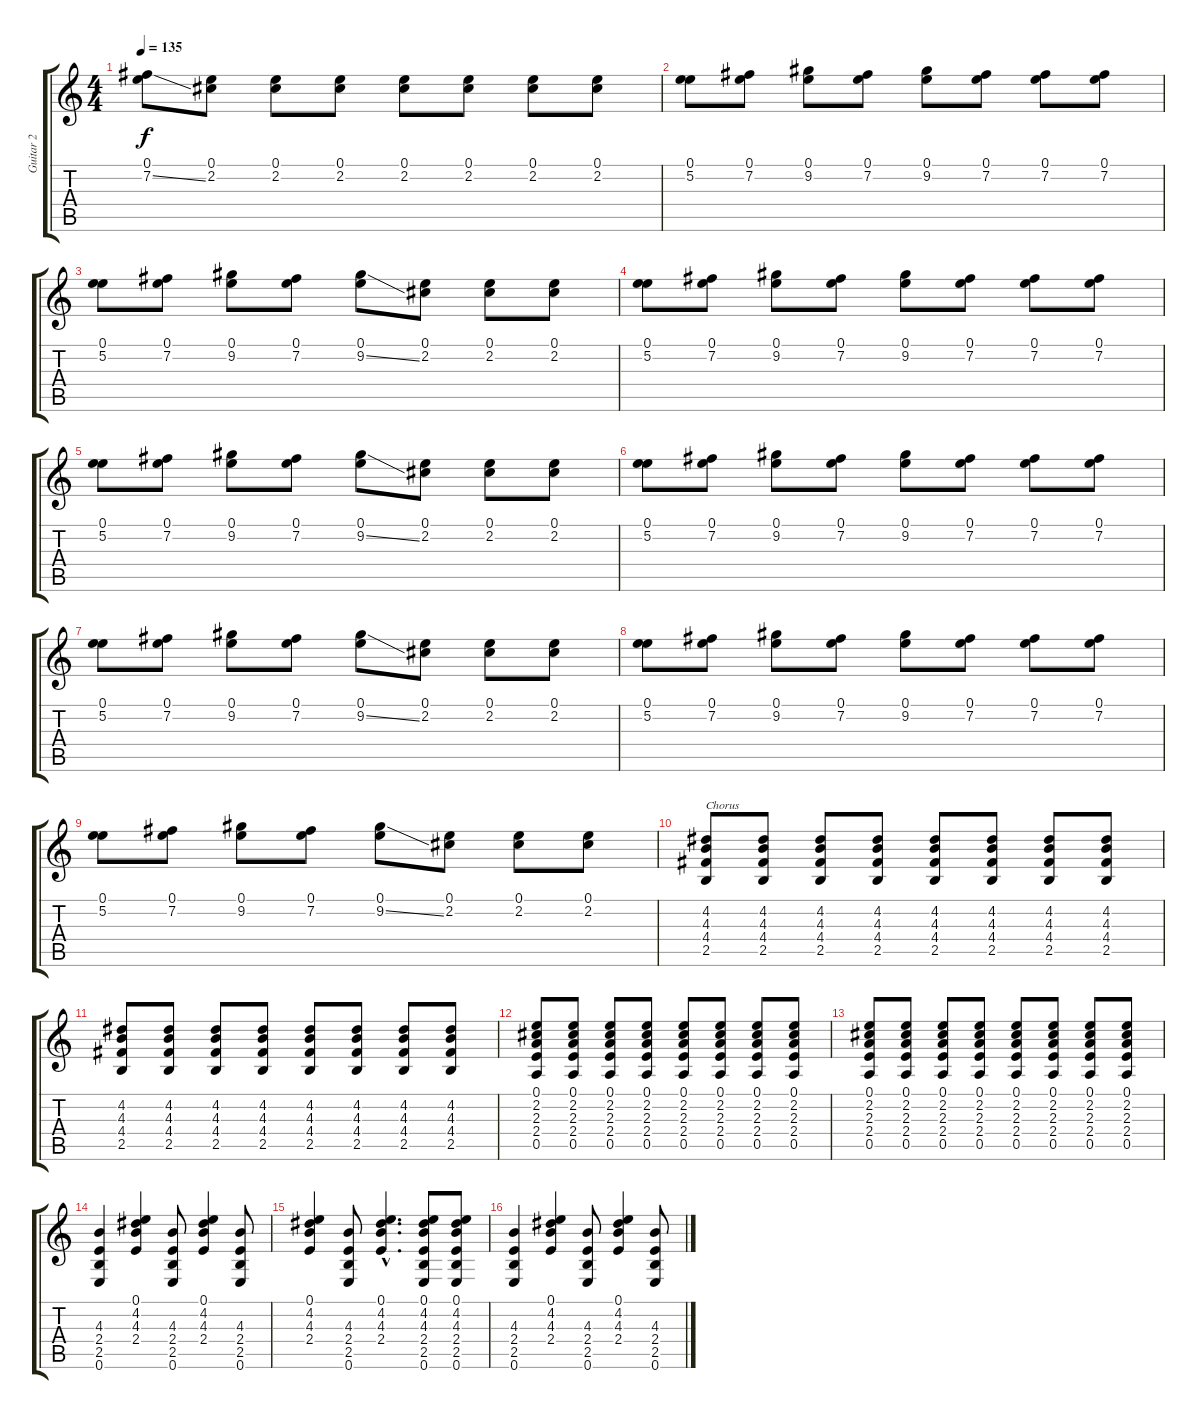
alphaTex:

\track ("Guitar 2" "Guitar 2") {instrument distortionguitar}
\staff {score tabs}
\tuning (E4 B3 G3 D3 A2 E2) {hide}
\ts (4 4)
\tempo 135
\clef g2
\ks c
(0.1 7.2{ss}).8{dy f} (0.1 2.2).8 (0.1 2.2).8 (0.1 2.2).8 (0.1 2.2).8 (0.1 2.2).8 (0.1 2.2).8 (0.1 2.2).8 |
(0.1 5.2).8 (0.1 7.2).8 (0.1 9.2).8 (0.1 7.2).8 (0.1 9.2).8 (0.1 7.2).8 (0.1 7.2).8 (0.1 7.2).8 |
(0.1 5.2).8 (0.1 7.2).8 (0.1 9.2).8 (0.1 7.2).8 (0.1 9.2{ss}).8 (0.1 2.2).8 (0.1 2.2).8 (0.1 2.2).8 |
(0.1 5.2).8 (0.1 7.2).8 (0.1 9.2).8 (0.1 7.2).8 (0.1 9.2).8 (0.1 7.2).8 (0.1 7.2).8 (0.1 7.2).8 |
(0.1 5.2).8 (0.1 7.2).8 (0.1 9.2).8 (0.1 7.2).8 (0.1 9.2{ss}).8 (0.1 2.2).8 (0.1 2.2).8 (0.1 2.2).8 |
(0.1 5.2).8 (0.1 7.2).8 (0.1 9.2).8 (0.1 7.2).8 (0.1 9.2).8 (0.1 7.2).8 (0.1 7.2).8 (0.1 7.2).8 |
(0.1 5.2).8 (0.1 7.2).8 (0.1 9.2).8 (0.1 7.2).8 (0.1 9.2{ss}).8 (0.1 2.2).8 (0.1 2.2).8 (0.1 2.2).8 |
(0.1 5.2).8 (0.1 7.2).8 (0.1 9.2).8 (0.1 7.2).8 (0.1 9.2).8 (0.1 7.2).8 (0.1 7.2).8 (0.1 7.2).8 |
(0.1 5.2).8 (0.1 7.2).8 (0.1 9.2).8 (0.1 7.2).8 (0.1 9.2{ss}).8 (0.1 2.2).8 (0.1 2.2).8 (0.1 2.2).8 |
(4.2 4.3 4.4 2.5).8{txt "Chorus"} (4.2 4.3 4.4 2.5).8 (4.2 4.3 4.4 2.5).8 (4.2 4.3 4.4 2.5).8 (4.2 4.3 4.4 2.5).8 (4.2 4.3 4.4 2.5).8 (4.2 4.3 4.4 2.5).8 (4.2 4.3 4.4 2.5).8 |
(4.2 4.3 4.4 2.5).8 (4.2 4.3 4.4 2.5).8 (4.2 4.3 4.4 2.5).8 (4.2 4.3 4.4 2.5).8 (4.2 4.3 4.4 2.5).8 (4.2 4.3 4.4 2.5).8 (4.2 4.3 4.4 2.5).8 (4.2 4.3 4.4 2.5).8 |
(0.1 2.2 2.3 2.4 0.5).8 (0.1 2.2 2.3 2.4 0.5).8 (0.1 2.2 2.3 2.4 0.5).8 (0.1 2.2 2.3 2.4 0.5).8 (0.1 2.2 2.3 2.4 0.5).8 (0.1 2.2 2.3 2.4 0.5).8 (0.1 2.2 2.3 2.4 0.5).8 (0.1 2.2 2.3 2.4 0.5).8 |
(0.1 2.2 2.3 2.4 0.5).8 (0.1 2.2 2.3 2.4 0.5).8 (0.1 2.2 2.3 2.4 0.5).8 (0.1 2.2 2.3 2.4 0.5).8 (0.1 2.2 2.3 2.4 0.5).8 (0.1 2.2 2.3 2.4 0.5).8 (0.1 2.2 2.3 2.4 0.5).8 (0.1 2.2 2.3 2.4 0.5).8 |
(4.3 2.4 2.5 0.6).4 (0.1 4.2 4.3 2.4).4 (4.3 2.4 2.5 0.6).8 (0.1 4.2 4.3 2.4).4 (4.3 2.4 2.5 0.6).8 |
(0.1 4.2 4.3 2.4).4 (4.3 2.4 2.5 0.6).8 (0.1{hac} 4.2{hac} 4.3{hac} 2.4{hac}).4{d} (0.1 4.2 4.3 2.4 2.5 0.6).8 (0.1 4.2 4.3 2.4 2.5 0.6).8 |
(4.3 2.4 2.5 0.6).4 (0.1 4.2 4.3 2.4).4 (4.3 2.4 2.5 0.6).8 (0.1 4.2 4.3 2.4).4 (4.3 2.4 2.5 0.6).8
